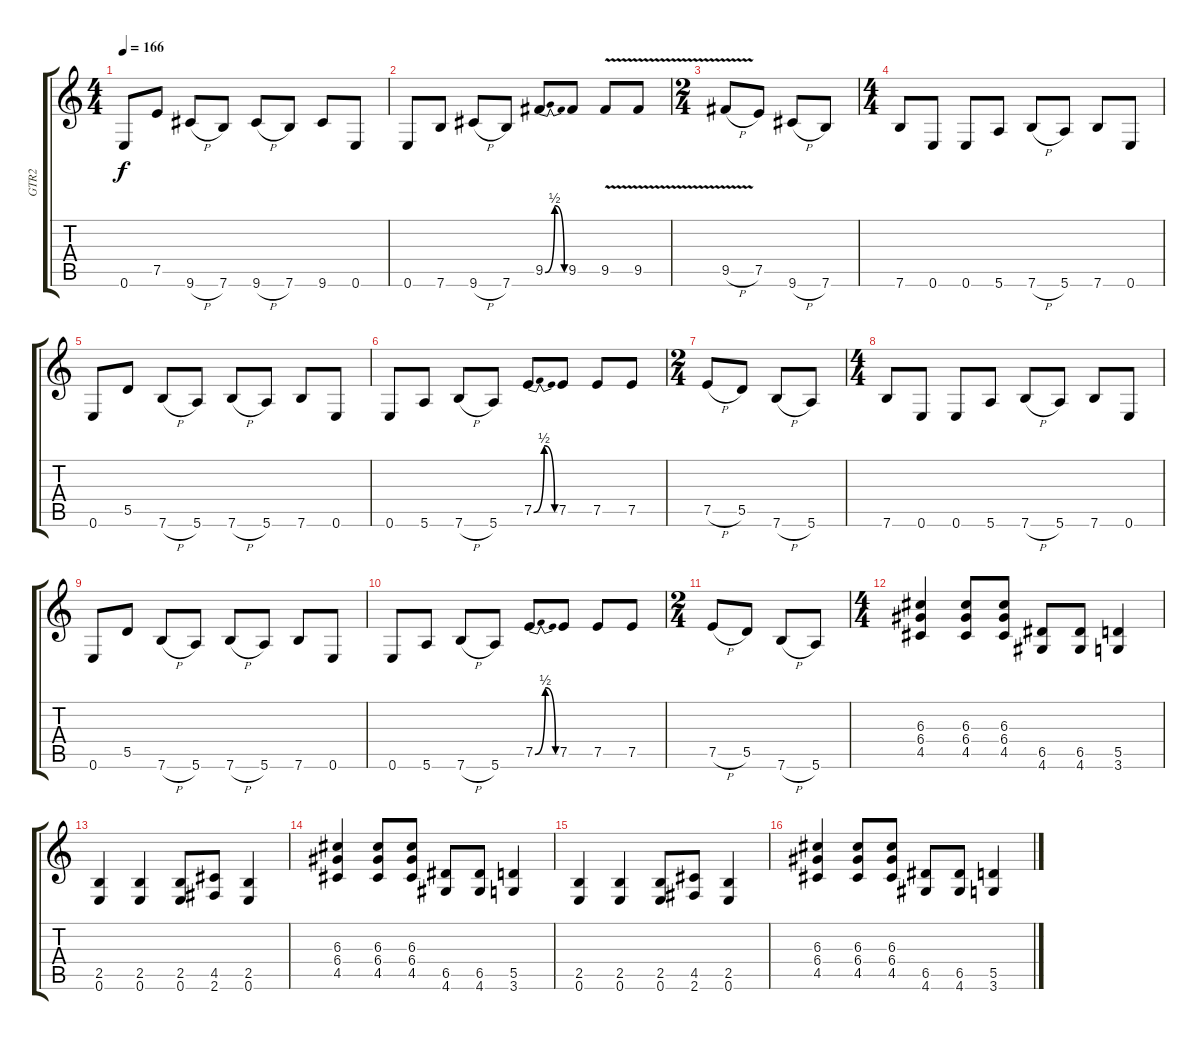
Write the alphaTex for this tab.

\track ("GTR2" "GTR2") {instrument overdrivenguitar}
\staff {score tabs}
\tuning (E4 B3 G3 D3 A2 E2) {hide}
\ts (4 4)
\tempo 166
\clef g2
\ks c
0.6.8{dy f} 7.5.8 9.6{h}.8 7.6.8 9.6{h}.8 7.6.8 9.6.8 0.6.8 |
0.6.8 7.6.8 9.6{h}.8 7.6.8 9.5{be (bendrelease 0 0 30 2 45 2 60 0)}.8 9.5.8 9.5{v}.8 9.5{v}.8 |
\ts (2 4)
9.5{v h}.8 7.5.8 9.6{h}.8 7.6.8 |
\ts (4 4)
7.6.8 0.6.8 0.6.8 5.6.8 7.6{h}.8 5.6.8 7.6.8 0.6.8 |
0.6.8 5.5.8 7.6{h}.8 5.6.8 7.6{h}.8 5.6.8 7.6.8 0.6.8 |
0.6.8 5.6.8 7.6{h}.8 5.6.8 7.5{be (bendrelease 0 0 30 2 45 2 60 0)}.8 7.5.8 7.5.8 7.5.8 |
\ts (2 4)
7.5{h}.8 5.5.8 7.6{h}.8 5.6.8 |
\ts (4 4)
7.6.8 0.6.8 0.6.8 5.6.8 7.6{h}.8 5.6.8 7.6.8 0.6.8 |
0.6.8 5.5.8 7.6{h}.8 5.6.8 7.6{h}.8 5.6.8 7.6.8 0.6.8 |
0.6.8 5.6.8 7.6{h}.8 5.6.8 7.5{be (bendrelease 0 0 30 2 45 2 60 0)}.8 7.5.8 7.5.8 7.5.8 |
\ts (2 4)
7.5{h}.8 5.5.8 7.6{h}.8 5.6.8 |
\ts (4 4)
(6.3 6.4 4.5).4 (6.3 6.4 4.5).8 (6.3 6.4 4.5).8 (6.5 4.6).8 (6.5 4.6).8 (5.5 3.6).4 |
(2.5 0.6).4 (2.5 0.6).4 (2.5 0.6).8 (4.5 2.6).8 (2.5 0.6).4 |
(6.3 6.4 4.5).4 (6.3 6.4 4.5).8 (6.3 6.4 4.5).8 (6.5 4.6).8 (6.5 4.6).8 (5.5 3.6).4 |
(2.5 0.6).4 (2.5 0.6).4 (2.5 0.6).8 (4.5 2.6).8 (2.5 0.6).4 |
(6.3 6.4 4.5).4 (6.3 6.4 4.5).8 (6.3 6.4 4.5).8 (6.5 4.6).8 (6.5 4.6).8 (5.5 3.6).4
